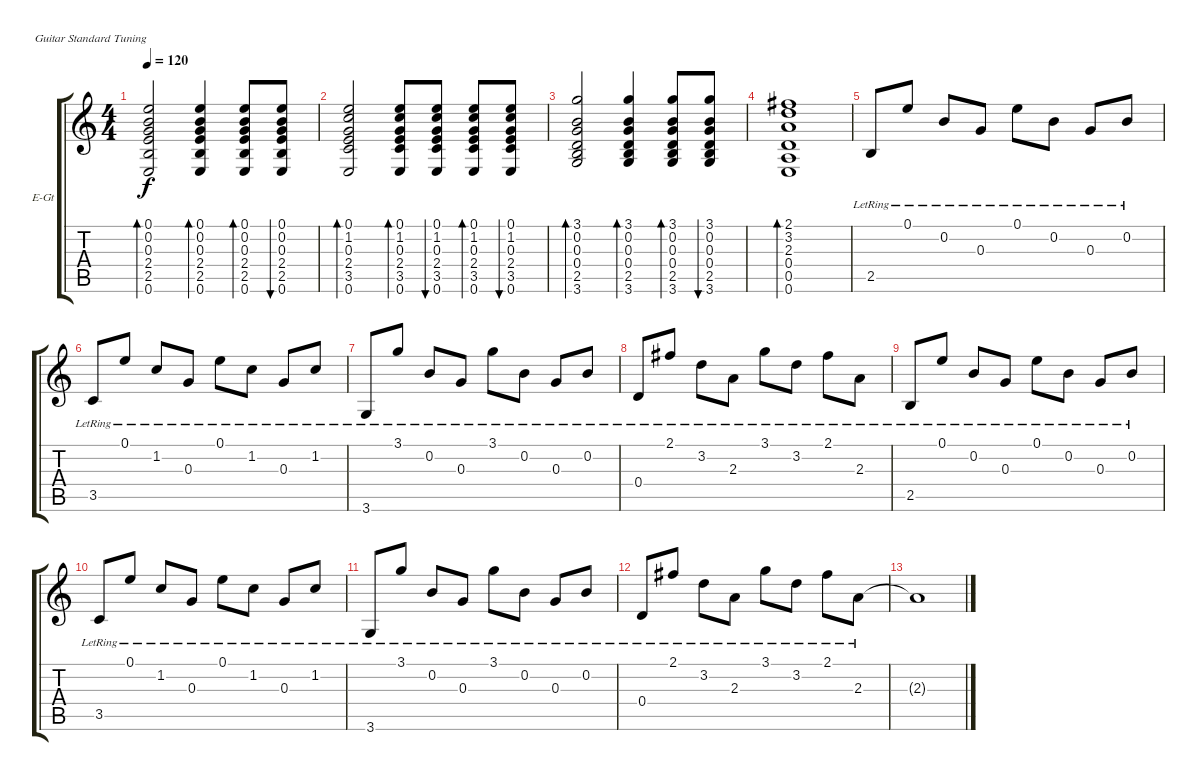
\defaultSystemsLayout 4
\bracketExtendMode groupsimilarinstruments
\firstSystemTrackNameOrientation horizontal
\otherSystemsTrackNameOrientation horizontal
\track ("Electric Guitar" "E-Gt") {instrument electricguitarclean}
\staff {score tabs}
\tuning (E4 B3 G3 D3 A2 E2)
\ts (4 4)
\tempo 120
\clef g2
\ks c
(0.1 0.2 0.3 2.4 2.5 0.6).2{bd 30 dy f} (0.1 0.2 0.3 2.4 2.5 0.6).4{bd 30} (0.1 0.2 0.3 2.4 2.5 0.6).8{bd 30} (0.1 0.2 0.3 2.4 2.5 0.6).8{bu 30} |
(0.1 1.2 0.3 2.4 3.5 0.6).2{bd 30} (0.1 1.2 0.3 2.4 3.5 0.6).8{bd 30} (0.1 1.2 0.3 2.4 3.5 0.6).8{bu 30} (0.1 1.2 0.3 2.4 3.5 0.6).8{bd 30} (0.1 1.2 0.3 2.4 3.5 0.6).8{bu 30} |
(3.1 0.2 0.3 0.4 2.5 3.6).2{bd 30} (3.1 0.2 0.3 0.4 2.5 3.6).4{bd 30} (3.1 0.2 0.3 0.4 2.5 3.6).8{bd 30} (3.1 0.2 0.3 0.4 2.5 3.6).8{bu 30} |
(2.1 3.2 2.3 0.4 0.5 0.6).1{bd 30} |
2.5{lr}.8 0.1{lr}.8 0.2{lr}.8 0.3{lr}.8 0.1{lr}.8 0.2{lr}.8 0.3{lr}.8 0.2{lr}.8 |
3.5{lr}.8 0.1{lr}.8 1.2{lr}.8 0.3{lr}.8 0.1{lr}.8 1.2{lr}.8 0.3{lr}.8 1.2{lr}.8 |
3.6{lr}.8 3.1{lr}.8 0.2{lr}.8 0.3{lr}.8 3.1{lr}.8 0.2{lr}.8 0.3{lr}.8 0.2{lr}.8 |
0.4{lr}.8 2.1{lr}.8 3.2{lr}.8 2.3{lr}.8 3.1{lr}.8 3.2{lr}.8 2.1{lr}.8 2.3{lr}.8 |
2.5{lr}.8 0.1{lr}.8 0.2{lr}.8 0.3{lr}.8 0.1{lr}.8 0.2{lr}.8 0.3{lr}.8 0.2{lr}.8 |
3.5{lr}.8 0.1{lr}.8 1.2{lr}.8 0.3{lr}.8 0.1{lr}.8 1.2{lr}.8 0.3{lr}.8 1.2{lr}.8 |
3.6{lr}.8 3.1{lr}.8 0.2{lr}.8 0.3{lr}.8 3.1{lr}.8 0.2{lr}.8 0.3{lr}.8 0.2{lr}.8 |
0.4{lr}.8 2.1{lr}.8 3.2{lr}.8 2.3{lr}.8 3.1{lr}.8 3.2{lr}.8 2.1{lr}.8 2.3{lr}.8 |
2.3{t}.1
